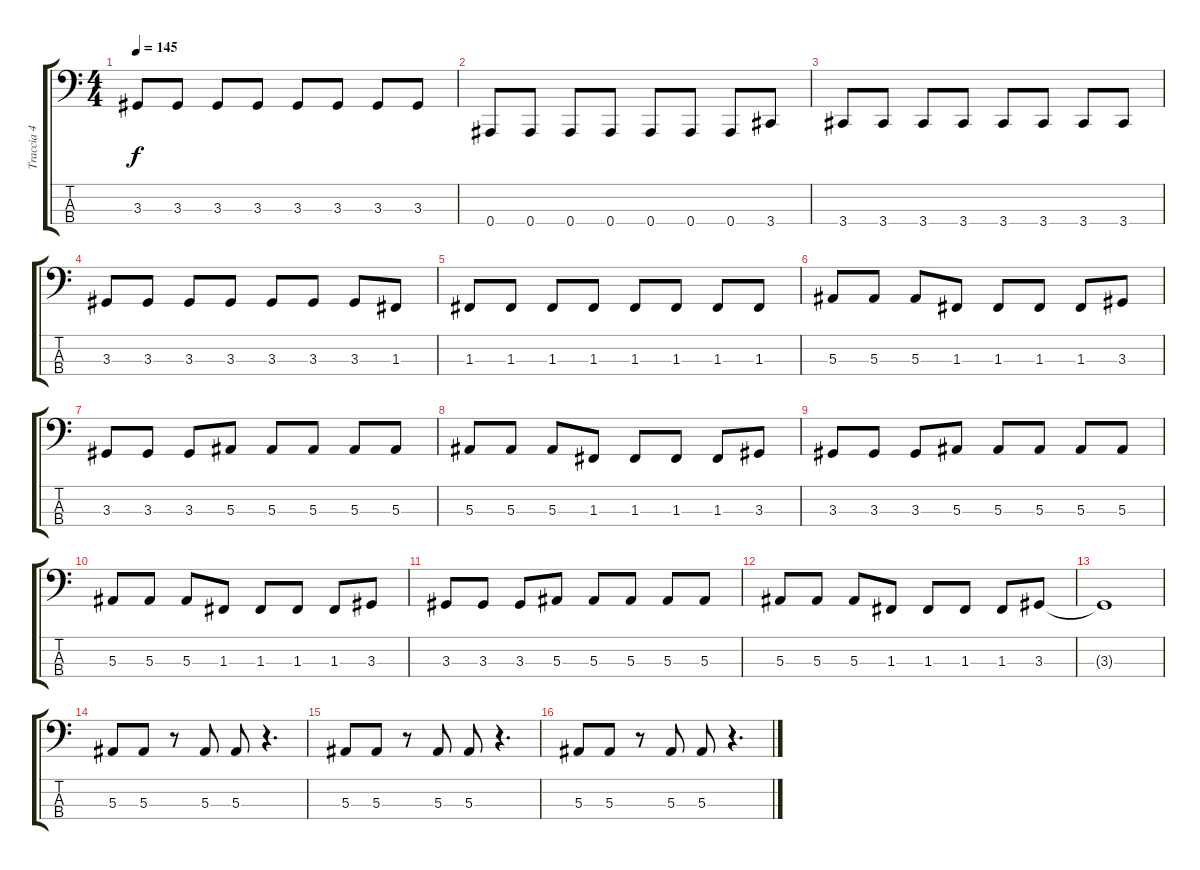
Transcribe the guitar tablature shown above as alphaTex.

\track ("Traccia 4" "Traccia 4") {instrument electricbassfinger}
\staff {score tabs}
\tuning (Eb2 Bb1 F1 Bb0) {hide}
\ts (4 4)
\tempo 145
\clef f4
\ks c
3.3.8{dy f} 3.3.8 3.3.8 3.3.8 3.3.8 3.3.8 3.3.8 3.3.8 |
0.4.8 0.4.8 0.4.8 0.4.8 0.4.8 0.4.8 0.4.8 3.4.8 |
3.4.8 3.4.8 3.4.8 3.4.8 3.4.8 3.4.8 3.4.8 3.4.8 |
3.3.8 3.3.8 3.3.8 3.3.8 3.3.8 3.3.8 3.3.8 1.3.8 |
1.3.8 1.3.8 1.3.8 1.3.8 1.3.8 1.3.8 1.3.8 1.3.8 |
5.3.8 5.3.8 5.3.8 1.3.8 1.3.8 1.3.8 1.3.8 3.3.8 |
3.3.8 3.3.8 3.3.8 5.3.8 5.3.8 5.3.8 5.3.8 5.3.8 |
5.3.8 5.3.8 5.3.8 1.3.8 1.3.8 1.3.8 1.3.8 3.3.8 |
3.3.8 3.3.8 3.3.8 5.3.8 5.3.8 5.3.8 5.3.8 5.3.8 |
5.3.8 5.3.8 5.3.8 1.3.8 1.3.8 1.3.8 1.3.8 3.3.8 |
3.3.8 3.3.8 3.3.8 5.3.8 5.3.8 5.3.8 5.3.8 5.3.8 |
5.3.8 5.3.8 5.3.8 1.3.8 1.3.8 1.3.8 1.3.8 3.3.8 |
3.3{t}.1 |
5.3.8 5.3.8 r.8 5.3.8 5.3.8 r.4{d} |
5.3.8 5.3.8 r.8 5.3.8 5.3.8 r.4{d} |
5.3.8 5.3.8 r.8 5.3.8 5.3.8 r.4{d}
